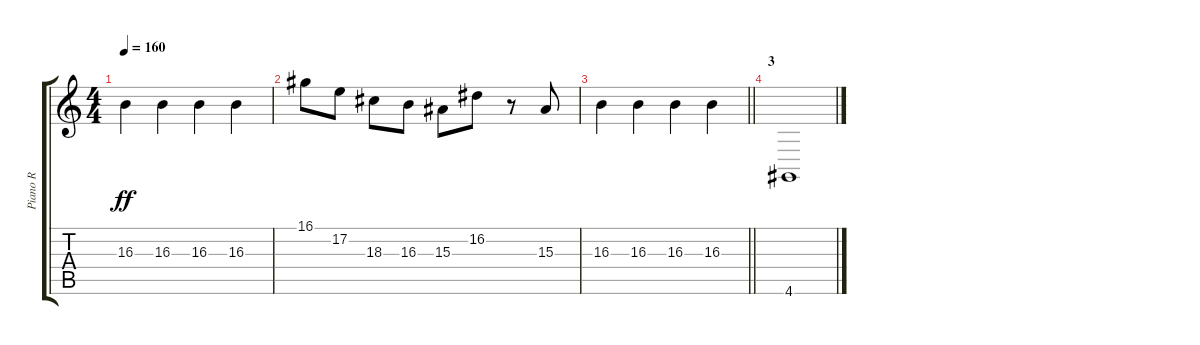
\track ("Piano R" "Piano R") {instrument acousticgrandpiano}
\staff {score tabs}
\tuning (E4 B3 G3 D3 A2 E2) {hide}
\ts (4 4)
\tempo 160
\clef g2
\ks c
16.3.4{dy ff} 16.3.4 16.3.4 16.3.4 |
16.1.8 17.2.8 18.3.8 16.3.8 15.3.8 16.2.8 r.8 15.3.8 |
\barLineRight lightlight
16.3.4 16.3.4 16.3.4 16.3.4 |
\section ("" "3")
4.6.1
